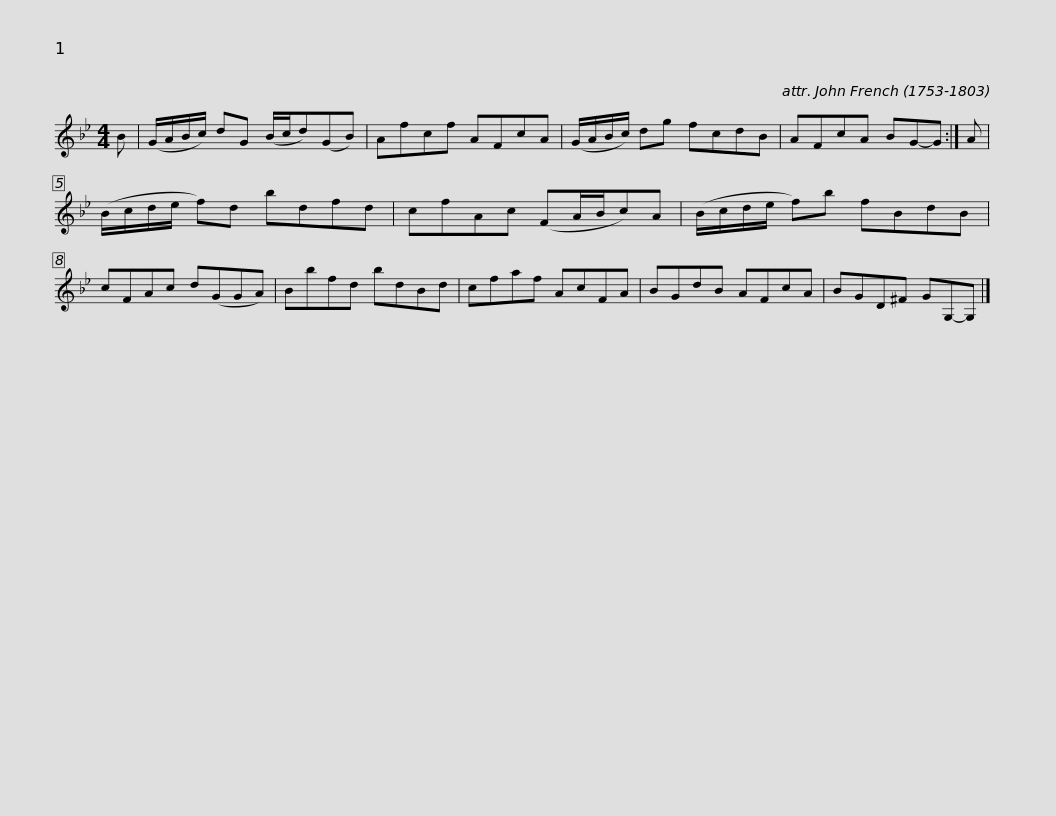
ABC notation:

X:1
L:1/8
M:4/4
I:linebreak $
K:Gmin
V:1 treble
V:1
 B | (G/A/B/c/) dG (B/c/d)(GB) | Afcf AFcA | (G/A/B/c/) dg fcdB | AFcA BG-G :| %5
 A |$ (B/c/d/e/ f)d bdfd | cfAc (FA/B/c)A | (B/c/d/e/ f)b fBdB | cFAc d(GGA) | %10
 Bbfd bdBd |$ cfaf AcFA | BGdB AFcA | BGD^F GG,-G, |] %14
